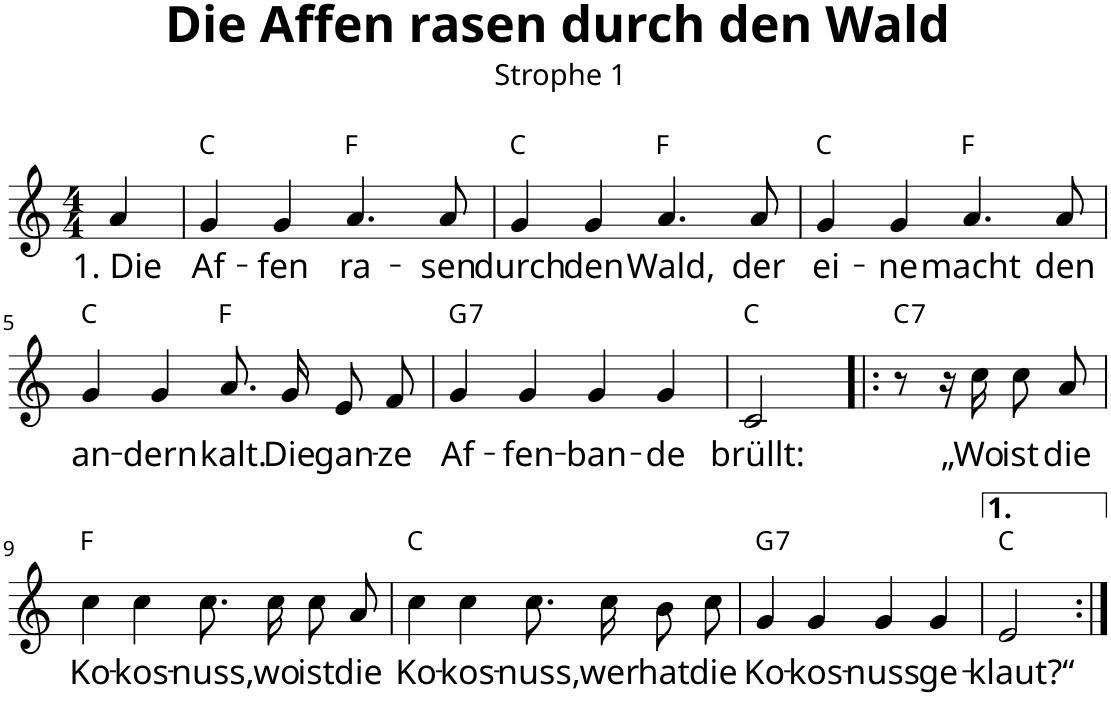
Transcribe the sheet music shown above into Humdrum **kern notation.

**kern	**text	**harte
*part1	*part1	*part1
*staff1	*staff1	*
*I"Soprano	*	*
*I'S.	*	*
*clefG2	*	*
*k[]	*	*
*M4/4	*	*
=1	=1	=1
!	!LO:LY:b	!
4a/	1. Die	.
=2	=2	=2
!	!LO:LY:b	!
4g/	Af-	C:maj
!	!LO:LY:b	!
4g/	-fen	.
!	!LO:LY:b	!
4.a/	ra-	F:maj
!	!LO:LY:b	!
8a/	-sen	.
=3	=3	=3
!	!LO:LY:b	!
4g/	durch	C:maj
!	!LO:LY:b	!
4g/	den	.
!	!LO:LY:b	!
4.a/	Wald,	F:maj
!	!LO:LY:b	!
8a/	der	.
=4	=4	=4
!	!LO:LY:b	!
4g/	ei-	C:maj
!	!LO:LY:b	!
4g/	-ne	.
!	!LO:LY:b	!
4.a/	macht	F:maj
!	!LO:LY:b	!
8a/	den	.
!!LO:LB:g=z
=5	=5	=5
!	!LO:LY:b	!
4g/	an-	C:maj
!	!LO:LY:b	!
4g/	-dern	.
!	!LO:LY:b	!
8.a/L	kalt.	F:maj
!	!LO:LY:b	!
16g/Jk	Die	.
!	!LO:LY:b	!
8e/L	gan-	.
!	!LO:LY:b	!
8f/J	-ze	.
=6	=6	=6
!	!LO:LY:b	!LO:H:kt=7
4g/	Af-	G:7
!	!LO:LY:b	!
4g/	-fen-	.
!	!LO:LY:b	!
4g/	-ban-	.
!	!LO:LY:b	!
4g/	-de	.
=7	=7	=7
!	!LO:LY:b	!
2c/	brüllt:	C:maj
=8!|:	=8!|:	=8!|:
!	!	!LO:H:kt=7
8r	.	C:7
16r	.	.
!	!LO:LY:b	!
16cc\	„Wo	.
!	!LO:LY:b	!
8cc\L	ist	.
!	!LO:LY:b	!
8a\J	die	.
!!LO:LB:g=z
=9	=9	=9
!	!LO:LY:b	!
4cc\	Ko-	F:maj
!	!LO:LY:b	!
4cc\	-kos-	.
!	!LO:LY:b	!
8.cc\L	-nuss,	.
!	!LO:LY:b	!
16cc\Jk	wo	.
!	!LO:LY:b	!
8cc\L	ist	.
!	!LO:LY:b	!
8a\J	die	.
=10	=10	=10
!	!LO:LY:b	!
4cc\	Ko-	C:maj
!	!LO:LY:b	!
4cc\	-kos-	.
!	!LO:LY:b	!
8.cc\L	-nuss,	.
!	!LO:LY:b	!
16cc\Jk	wer	.
!	!LO:LY:b	!
8b\L	hat	.
!	!LO:LY:b	!
8cc\J	die	.
=11	=11	=11
!	!LO:LY:b	!LO:H:kt=7
4g/	Ko-	G:7
!	!LO:LY:b	!
4g/	-kos-	.
!	!LO:LY:b	!
4g/	-nuss	.
!	!LO:LY:b	!
4g/	ge-	.
=12	=12	=12
!	!LO:LY:b	!
2e/	-klaut?“	C:maj
=:|!	=:|!	=:|!
*-	*-	*-
